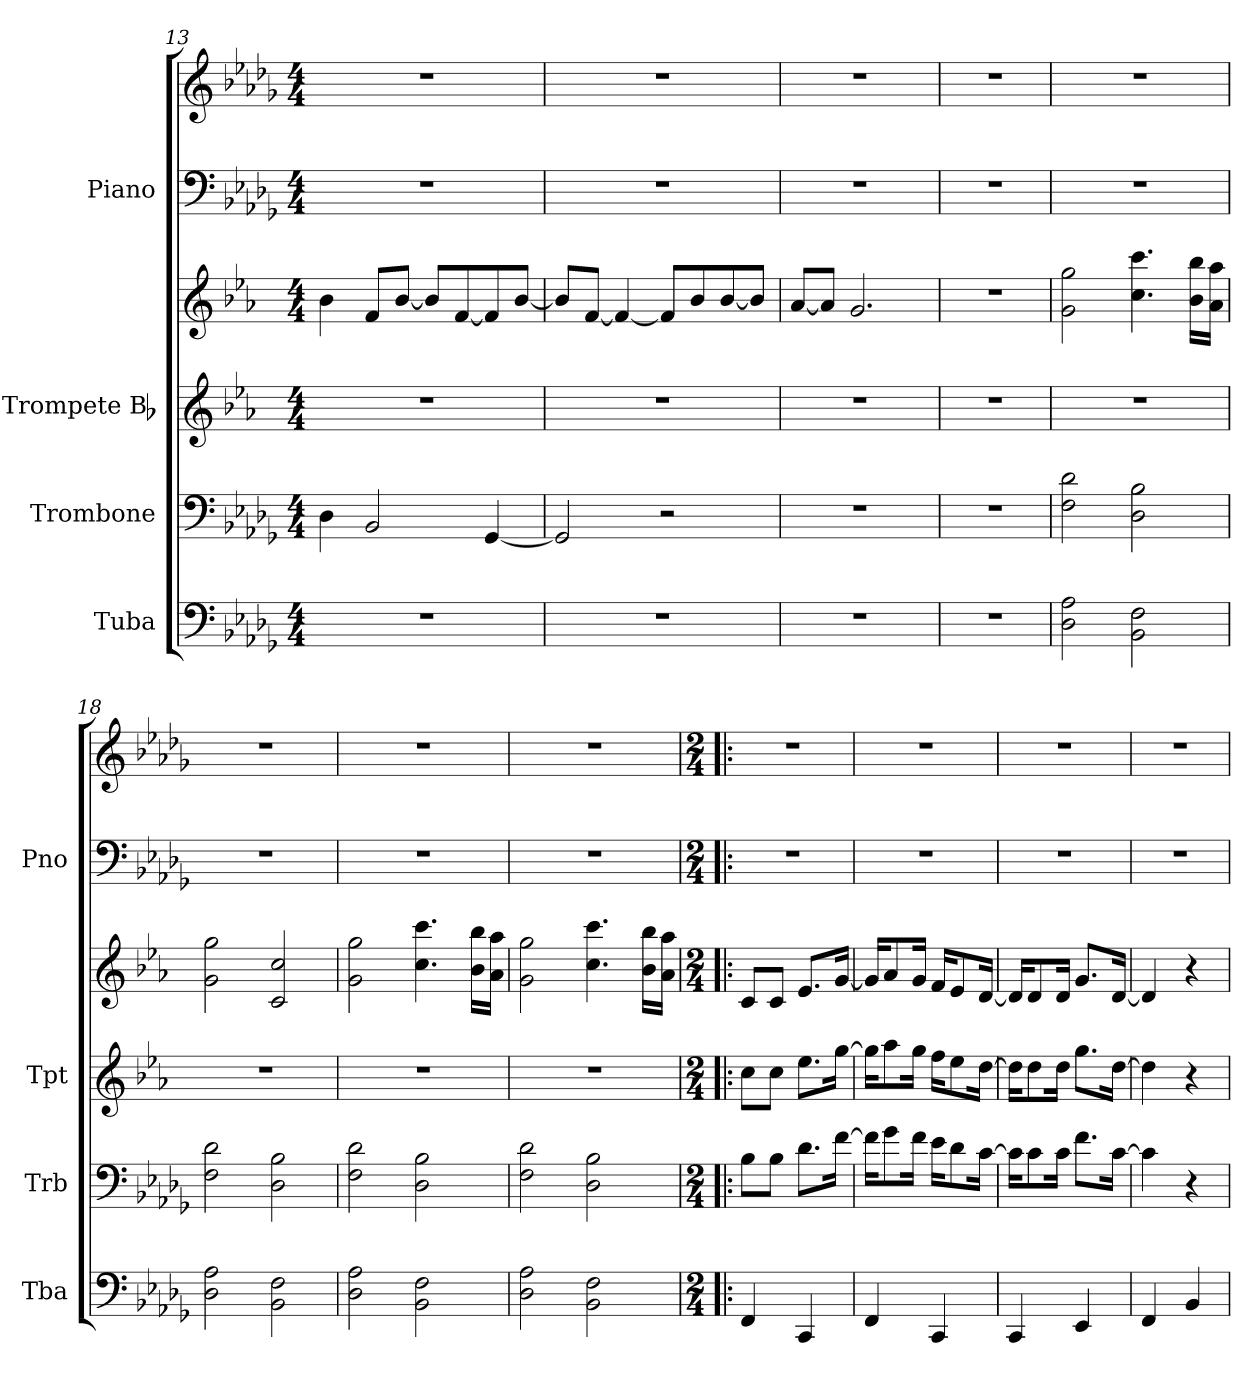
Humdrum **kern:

**kern	**kern	**kern	**kern	**kern	**kern
*part4	*part3	*part2	*part2	*part1	*part1
*staff6	*staff5	*staff4	*staff3	*staff2	*staff1
*I"Tuba	*I"Trombone	*I"Trompete Bb	*	*I"Piano	*
*I'Tba	*I'Trb	*I'Tpt	*	*I'Pno	*
*clefF4	*clefF4	*clefG2	*clefG2	*clefF4	*clefG2
*	*	*ITrd1c2	*ITrd1c2	*	*
*k[b-e-a-d-g-]	*k[b-e-a-d-g-]	*k[b-e-a-d-g-]	*k[b-e-a-d-g-]	*k[b-e-a-d-g-]	*k[b-e-a-d-g-]
*M4/4	*M4/4	*M4/4	*M4/4	*M4/4	*M4/4
=13	=13	=13	=13	=13	=13
1r	4D-\	1r	4a-\	1r	1r
.	2BB-/	.	8e-/L	.	.
.	.	.	[8a-/J	.	.
.	.	.	8a-/L]	.	.
.	.	.	[8e-/	.	.
.	[4GG-/	.	8e-/]	.	.
.	.	.	[8a-/J	.	.
=14	=14	=14	=14	=14	=14
1r	2GG-/]	1r	8a-/L]	1r	1r
.	.	.	[8e-/J	.	.
.	.	.	4e-/_	.	.
.	2r	.	8e-/L]	.	.
.	.	.	8a-/	.	.
.	.	.	[8a-/	.	.
.	.	.	8a-/J]	.	.
=15	=15	=15	=15	=15	=15
1r	1r	1r	[8g-/L	1r	1r
.	.	.	8g-/J]	.	.
.	.	.	2.f/	.	.
=16	=16	=16	=16	=16	=16
1r	1r	1r	1r	1r	1r
=17	=17	=17	=17	=17	=17
*	*	*	*	*	*MM80
2D-\ 2A-\	2F\ 2d-\	1r	2f\ 2ff\	1r	1r
2BB-\ 2F\	2D-\ 2B-\	.	4.b-\ 4.bb-\	.	.
.	.	.	16a-\ 16aa-\LL	.	.
.	.	.	16g-\ 16gg-\JJ	.	.
=18	=18	=18	=18	=18	=18
2D-\ 2A-\	2F\ 2d-\	1r	2f\ 2ff\	1r	1r
2BB-\ 2F\	2D-\ 2B-\	.	2B-/ 2b-/	.	.
=19	=19	=19	=19	=19	=19
2D-\ 2A-\	2F\ 2d-\	1r	2f\ 2ff\	1r	1r
2BB-\ 2F\	2D-\ 2B-\	.	4.b-\ 4.bb-\	.	.
.	.	.	16a-\ 16aa-\LL	.	.
.	.	.	16g-\ 16gg-\JJ	.	.
=20	=20	=20	=20	=20	=20
2D-\ 2A-\	2F\ 2d-\	1r	2f\ 2ff\	1r	1r
2BB-\ 2F\	2D-\ 2B-\	.	4.b-\ 4.bb-\	.	.
.	.	.	16a-\ 16aa-\LL	.	.
.	.	.	16g-\ 16gg-\JJ	.	.
=21!|:	=21!|:	=21!|:	=21!|:	=21!|:	=21!|:
*M2/4	*M2/4	*M2/4	*M2/4	*M2/4	*M2/4
4FF/	8B-\L	8b-\L	8B-/L	2r	2r
.	8B-\J	8b-\J	8B-/J	.	.
4CC/	8.d-\L	8.dd-\L	8.d-/L	.	.
.	[16f\Jk	[16ff\Jk	[16f/Jk	.	.
=22	=22	=22	=22	=22	=22
4FF/	16f\KL]	16ff\KL]	16f/KL]	2r	2r
.	8g-\	8gg-\	8g-/	.	.
.	16f\Jk	16ff\Jk	16f/Jk	.	.
4CC/	16e-\KL	16ee-\KL	16e-/KL	.	.
.	8d-\	8dd-\	8d-/	.	.
.	[16c\Jk	[16cc\Jk	[16c/Jk	.	.
=23	=23	=23	=23	=23	=23
4CC/	16c\KL]	16cc\KL]	16c/KL]	2r	2r
.	8c\	8cc\	8c/	.	.
.	16c\Jk	16cc\Jk	16c/Jk	.	.
4EE-/	8.f\L	8.ff\L	8.f/L	.	.
.	[16c\Jk	[16cc\Jk	[16c/Jk	.	.
=24	=24	=24	=24	=24	=24
4FF/	4c\]	4cc\]	4c/]	2r	2r
4BB-/	4r	4r	4r	.	.
=	=	=	=	=	=
*-	*-	*-	*-	*-	*-
